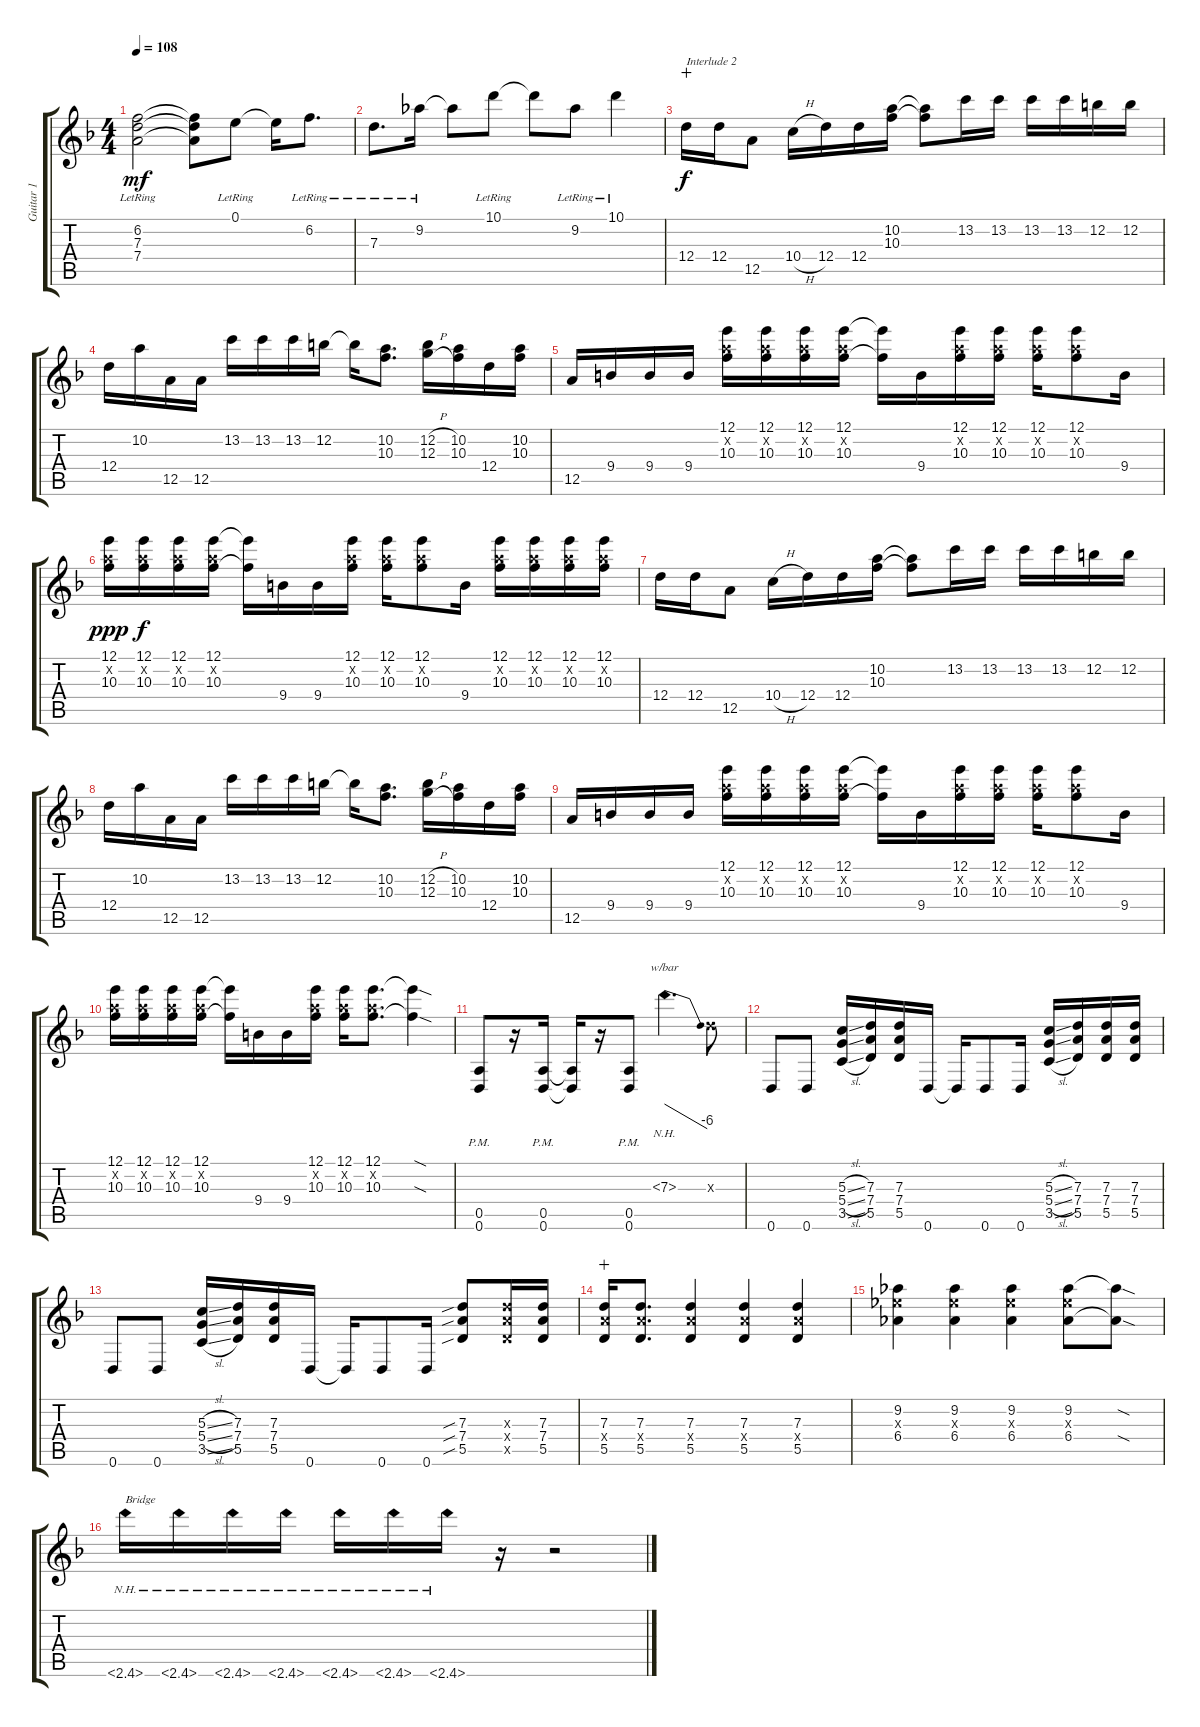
\track ("Guitar 1" "Guitar 1") {instrument distortionguitar}
\staff {score tabs}
\tuning (E4 B3 G3 D3 A2 D2) {hide}
\ts (4 4)
\tempo 108
\clef g2
\ks f
(6.2{lr} 7.3{lr} 7.4{lr}).2{dy mf} (6.2{t} 7.3{t} 7.4{t}).8 0.1{lr}.8 0.1{t}.16 6.2{lr}.8{d} |
7.3{lr}.8{d} 9.2{lr}.16 9.2{t}.8 10.1{lr}.8 10.1{t}.8 9.2{lr}.8 10.1{lr}.4 |
12.4.16{txt "Interlude 2" dy f wahc} 12.4.16 12.5.8 10.4{h}.16 12.4.16 12.4.16 (10.2 10.3).16 (10.2{t} 10.3{t}).8 13.2.16 13.2.16 13.2.16 13.2.16 12.2.16 12.2.16 |
12.4.16 10.2.16 12.5.16 12.5.16 13.2.16 13.2.16 13.2.16 12.2.16 12.2{t}.16 (10.2 10.3).8{d} (12.2{h} 12.3{h}).16 (10.2 10.3).16 12.4.16 (10.2 10.3).16 |
12.5.16 9.4.16 9.4.16 9.4.16 (12.1 10.2{x} 10.3).16 (12.1 10.2{x} 10.3).16 (12.1 10.2{x} 10.3).16 (12.1 10.2{x} 10.3).16 (12.1{t} 10.3{t}).16 9.4.16 (12.1 10.2{x} 10.3).16 (12.1 10.2{x} 10.3).16 (12.1 10.2{x} 10.3).16 (12.1 10.2{x} 10.3).8 9.4.16 |
(12.1 10.2{x} 10.3).16{dy ppp} (12.1 10.2{x} 10.3).16{dy f} (12.1 10.2{x} 10.3).16 (12.1 10.2{x} 10.3).16 (12.1{t} 10.3{t}).16 9.4.16 9.4.16 (12.1 10.2{x} 10.3).16 (12.1 10.2{x} 10.3).16 (12.1 10.2{x} 10.3).8 9.4.16 (12.1 10.2{x} 10.3).16 (12.1 10.2{x} 10.3).16 (12.1 10.2{x} 10.3).16 (12.1 10.2{x} 10.3).16 |
12.4.16 12.4.16 12.5.8 10.4{h}.16 12.4.16 12.4.16 (10.2 10.3).16 (10.2{t} 10.3{t}).8 13.2.16 13.2.16 13.2.16 13.2.16 12.2.16 12.2.16 |
12.4.16 10.2.16 12.5.16 12.5.16 13.2.16 13.2.16 13.2.16 12.2.16 12.2{t}.16 (10.2 10.3).8{d} (12.2{h} 12.3{h}).16 (10.2 10.3).16 12.4.16 (10.2 10.3).16 |
12.5.16 9.4.16 9.4.16 9.4.16 (12.1 10.2{x} 10.3).16 (12.1 10.2{x} 10.3).16 (12.1 10.2{x} 10.3).16 (12.1 10.2{x} 10.3).16 (12.1{t} 10.3{t}).16 9.4.16 (12.1 10.2{x} 10.3).16 (12.1 10.2{x} 10.3).16 (12.1 10.2{x} 10.3).16 (12.1 10.2{x} 10.3).8 9.4.16 |
(12.1 10.2{x} 10.3).16 (12.1 10.2{x} 10.3).16 (12.1 10.2{x} 10.3).16 (12.1 10.2{x} 10.3).16 (12.1{t} 10.3{t}).16 9.4.16 9.4.16 (12.1 10.2{x} 10.3).16 (12.1 10.2{x} 10.3).16 (12.1 10.2{x} 10.3).8{d} (12.1{sod t} 10.3{sod t}).4 |
(0.5{pm} 0.6{pm}).8 r.16 (0.5{pm} 0.6{pm}).16 (0.5{t} 0.6{t}).16 r.16 (0.5{pm} 0.6{pm}).8 7.3{nh}.4{d tbe (dive default 0 0 60 -24)} 7.3{x}.8 |
0.6.8 0.6.8 (5.3{sl} 5.4{sl} 3.5{sl}).16 (7.3 7.4 5.5).16 (7.3 7.4 5.5).16 0.6.16 0.6{t}.16 0.6.8 0.6.16 (5.3{sl} 5.4{sl} 3.5{sl}).16 (7.3 7.4 5.5).16 (7.3 7.4 5.5).16 (7.3 7.4 5.5).16 |
0.6.8 0.6.8 (5.3{sl} 5.4{sl} 3.5{sl}).16 (7.3 7.4 5.5).16 (7.3 7.4 5.5).16 0.6.16 0.6{t}.16 0.6.8 0.6.16 (7.3{sib} 7.4{sib} 5.5{sib}).8 (7.3{x} 7.4{x} 5.5{x}).16 (7.3 7.4 5.5).16 |
(7.3 7.4{x} 5.5).16{wahc} (7.3 7.4{x} 5.5).8{d} (7.3 7.4{x} 5.5).4 (7.3 7.4{x} 5.5).4 (7.3 7.4{x} 5.5).4 |
(9.2 8.3{x} 6.4).4 (9.2 8.3{x} 6.4).4 (9.2 8.3{x} 6.4).4 (9.2 8.3{x} 6.4).8 (9.2{sod t} 6.4{sod t}).8 |
2.6{nh}.16{txt "Bridge"} 2.6{nh}.16 2.6{nh}.16 2.6{nh}.16 2.6{nh}.16 2.6{nh}.16 2.6{nh}.16 r.16 r.2
